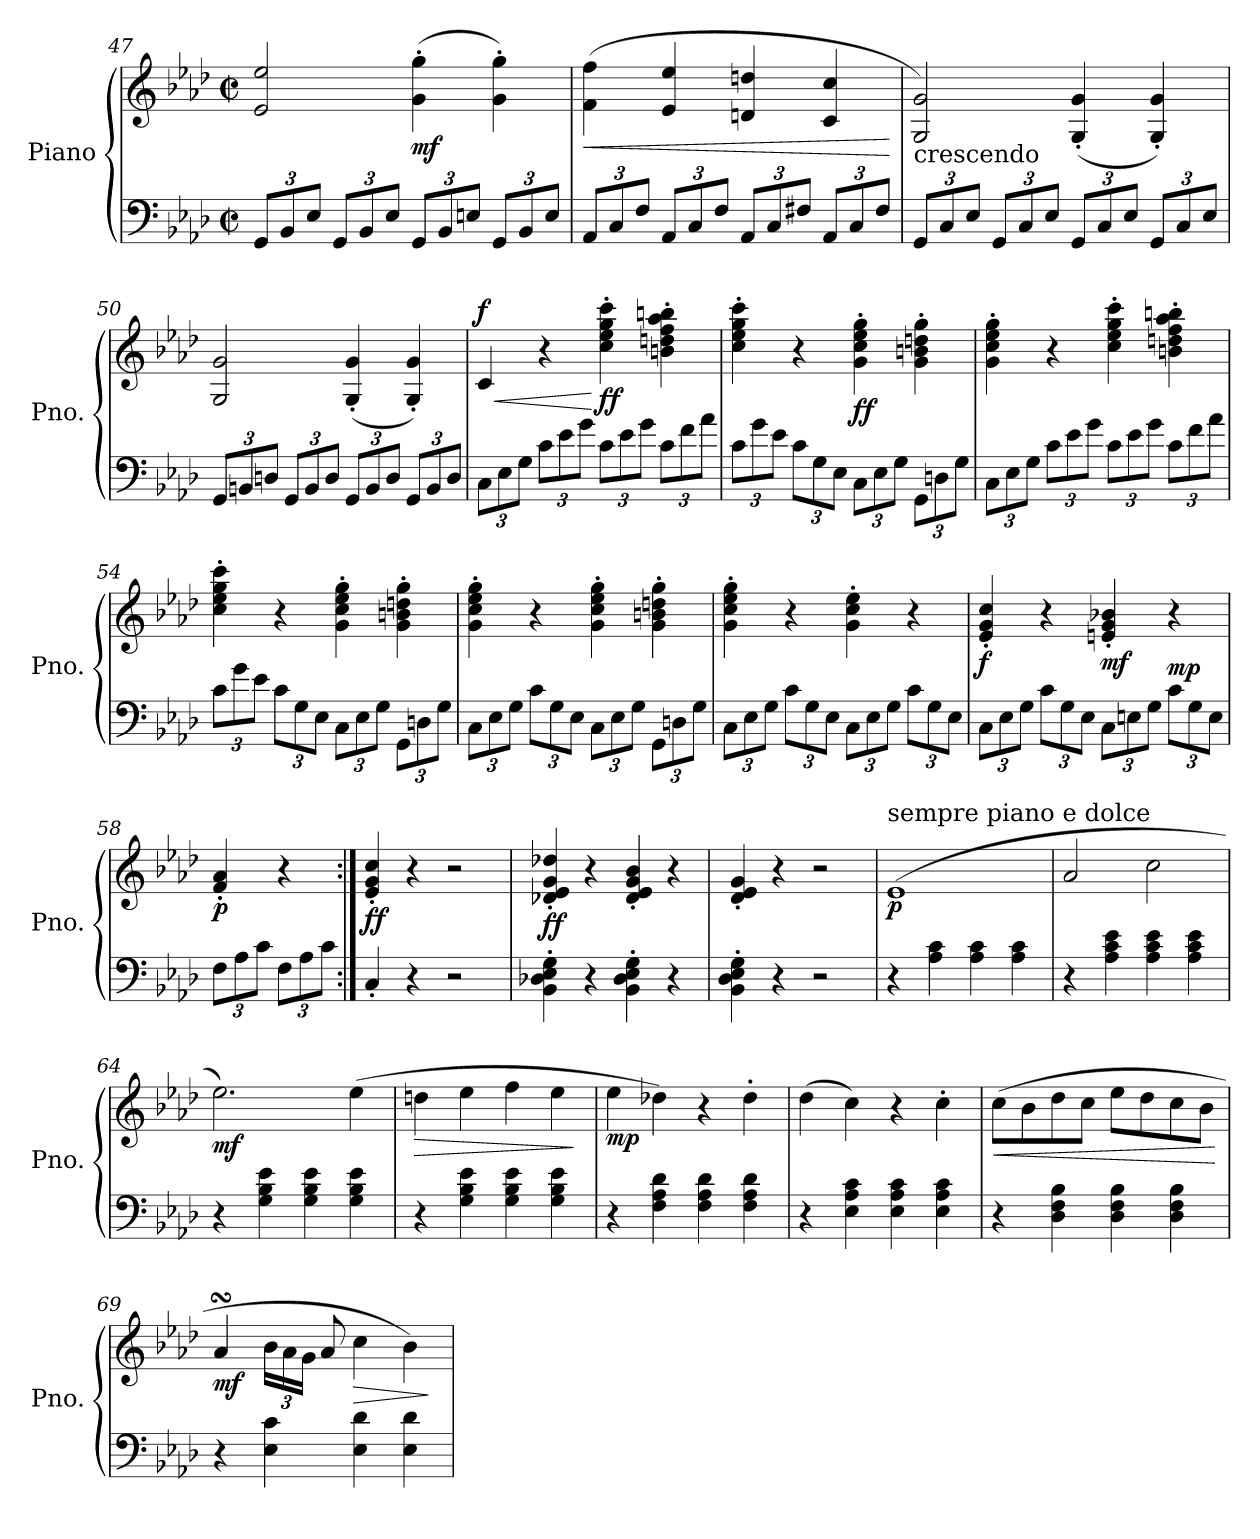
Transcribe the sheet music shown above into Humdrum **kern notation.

**kern	**kern	**dynam
*part1	*part1	*part1
*staff2	*staff1	*staff1/2
*I"Piano	*	*
*I'Pno.	*	*
*clefF4	*clefG2	*
*k[b-e-a-d-]	*k[b-e-a-d-]	*
*A-:	*A-:	*
*M2/2	*M2/2	*
*met(c|)	*met(c|)	*
*Xbrackettup	*	*
=47	=47	=47
12GG/L	2e-/ 2ee-/	.
12BB-/	.	.
12E-/J	.	.
12GG/L	.	.
12BB-/	.	.
12E-/J	.	.
!	!	!LO:DY:b
12GG/L	(4g\' 4gg\'	mf
12BB-/	.	.
12En/J	.	.
12GG/L	4g\' 4gg\')	.
12BB-/	.	.
12E/J	.	.
!!LO:LB:g=z
=48	=48	=48
!	!	!LO:HP:b
12AA-/L	(4f\ 4ff\	<
12C/	.	.
12F/J	.	.
12AA-/L	4e-/ 4ee-/	.
12C/	.	.
12F/J	.	.
12AA-/L	4dn/ 4ddn/	.
12C/	.	.
12F#X/J	.	.
12AA-/L	4c/ 4cc/	.
12C/	.	.
12F#/J	.	.
.	.	[
=49	=49	=49
!	!LO:TX:b:t=crescendo	!
12GG/L	2G/ 2g/)	.
12C/	.	.
12E-/J	.	.
12GG/L	.	.
12C/	.	.
12E-/J	.	.
12GG/L	(4G/' 4g/'	.
12C/	.	.
12E-/J	.	.
12GG/L	4G/' 4g/')	.
12C/	.	.
12E-/J	.	.
=50	=50	=50
12GG/L	2G/ 2g/	.
12BBn/	.	.
12Dn/J	.	.
12GG/L	.	.
12BB/	.	.
12D/J	.	.
12GG/L	(4G/' 4g/'	.
12BB/	.	.
12D/J	.	.
12GG/L	4G/' 4g/')	.
12BB/	.	.
12D/J	.	.
!!LO:LB:g=z
=51	=51	=51
!	!	!LO:HP:b
!	!	!LO:DY:n=1:a
12C\L	4c/	< f
12E-\	.	.
12G\J	.	.
12c\L	4r	.
12e-\	.	.
12g\J	.	.
!	!	!LO:DY:n=2:b
12c\L	4cc\' 4ee-\' 4gg\' 4ccc\'	[ ff
12e-\	.	.
12g\J	.	.
12c\L	4bn\' 4ddn\' 4ff\' 4aa-\' 4bbn\'	.
12f\	.	.
12a-\J	.	.
=52	=52	=52
12c\L	4cc\' 4ee-\' 4gg\' 4ccc\'	.
12g\	.	.
12e-\J	.	.
12c\L	4r	.
12G\	.	.
12E-\J	.	.
!	!	!LO:DY:b
12C\L	4g\' 4cc\' 4ee-\' 4gg\'	ff
12E-\	.	.
12G\J	.	.
12GG\L	4g\' 4bn\' 4ddn\' 4gg\'	.
12Dn\	.	.
12G\J	.	.
=53	=53	=53
12C\L	4g\' 4cc\' 4ee-\' 4gg\'	.
12E-\	.	.
12G\J	.	.
12c\L	4r	.
12e-\	.	.
12g\J	.	.
12c\L	4cc\' 4ee-\' 4gg\' 4ccc\'	.
12e-\	.	.
12g\J	.	.
12c\L	4bn\' 4ddn\' 4ff\' 4aa-\' 4bbn\'	.
12f\	.	.
12a-\J	.	.
!!LO:LB:g=z
=54	=54	=54
12c\L	4cc\' 4ee-\' 4gg\' 4ccc\'	.
12g\	.	.
12e-\J	.	.
12c\L	4r	.
12G\	.	.
12E-\J	.	.
12C\L	4g\' 4cc\' 4ee-\' 4gg\'	.
12E-\	.	.
12G\J	.	.
12GG\L	4g\' 4bn\' 4ddn\' 4gg\'	.
12Dn\	.	.
12G\J	.	.
=55	=55	=55
12C\L	4g\' 4cc\' 4ee-\' 4gg\'	.
12E-\	.	.
12G\J	.	.
12c\L	4r	.
12G\	.	.
12E-\J	.	.
12C\L	4g\' 4cc\' 4ee-\' 4gg\'	.
12E-\	.	.
12G\J	.	.
12GG\L	4g\' 4bn\' 4ddn\' 4gg\'	.
12Dn\	.	.
12G\J	.	.
=56	=56	=56
12C\L	4g\' 4cc\' 4ee-\' 4gg\'	.
12E-\	.	.
12G\J	.	.
12c\L	4r	.
12G\	.	.
12E-\J	.	.
12C\L	4g\' 4cc\' 4ee-\'	.
12E-\	.	.
12G\J	.	.
12c\L	4r	.
12G\	.	.
12E-\J	.	.
!!LO:LB:g=z
=57	=57	=57
!	!	!LO:DY:b
12C\L	4e-/' 4g/' 4cc/'	f
12E-\	.	.
12G\J	.	.
12c\L	4r	.
12G\	.	.
12E-\J	.	.
!	!	!LO:DY:b
12C\L	4en/' 4g/' 4b-X/'	mf
12En\	.	.
12G\J	.	.
!	!	!LO:DY:a=2
12c\L	4r	mp
12G\	.	.
12E\J	.	.
=58	=58	=58
!	!	!LO:DY:b
12F\L	4f/' 4a-/'	p
12A-\	.	.
12c\J	.	.
12F\L	4r	.
12A-\	.	.
12c\J	.	.
=59:|!	=59:|!	=59:|!
!	!	!LO:DY:b
4C'/	4e-/' 4g/' 4cc/'	ff
4r	4r	.
2r	2r	.
=60	=60	=60
!	!	!LO:DY:b
4BB-\' 4D-X\' 4E-\' 4G\'	4d-X/' 4e-/' 4g/' 4dd-X/'	ff
4r	4r	.
4BB-\' 4D-\' 4E-\' 4G\'	4d-/' 4e-/' 4g/' 4b-/'	.
4r	4r	.
=61	=61	=61
4BB-\' 4D-\' 4E-\' 4G\'	4d-/' 4e-/' 4g/'	.
4r	4r	.
2r	2r	.
=62	=62	=62
!	!LO:TX:a:t=sempre piano e dolce	!
!	!	!LO:DY:b
4r	(1e-	p
4A-\ 4c\	.	.
4A-\ 4c\	.	.
4A-\ 4c\	.	.
=63	=63	=63
4r	2a-/	.
4A-\ 4c\ 4e-\	.	.
4A-\ 4c\ 4e-\	2cc\	.
4A-\ 4c\ 4e-\	.	.
!!LO:PB:g=z
=64	=64	=64
!	!	!LO:DY:b
4r	2.ee-\)	mf
4G\ 4B-\ 4e-\	.	.
4G\ 4B-\ 4e-\	.	.
4G\ 4B-\ 4e-\	(4ee-\	.
=65	=65	=65
!	!	!LO:HP:b
4r	4ddn\	>
4G\ 4B-\ 4e-\	4ee-\	.
4G\ 4B-\ 4e-\	4ff\	.
4G\ 4B-\ 4e-\	4ee-\	.
.	.	]
=66	=66	=66
!	!	!LO:DY:b
4r	4ee-\	mp
4F\ 4A-\ 4d-\	4dd-X\)	.
4F\ 4A-\ 4d-\	4r	.
4F\ 4A-\ 4d-\	4dd-'\	.
=67	=67	=67
4r	(4dd-\	.
4E-\ 4A-\ 4c\	4cc\)	.
4E-\ 4A-\ 4c\	4r	.
4E-\ 4A-\ 4c\	4cc'\	.
=68	=68	=68
!	!	!LO:HP:b
4r	(8cc\L	<
.	8b-\	.
4D-\ 4F\ 4B-\	8dd-\	.
.	8cc\J	.
4D-\ 4F\ 4B-\	8ee-\L	.
.	8dd-\	.
4D-\ 4F\ 4B-\	8cc\	.
.	8b-\J	.
.	.	[
=69	=69	=69
!	!	!LO:DY:b
4r	4a-sSSs/	mf
*	*Xbrackettup	*
4E-\ 4c\	24b-\LL	.
.	24a-\	.
.	24g\JJ	.
.	8a-/	.
!	!	!LO:HP:b
4E-\ 4d-\	4cc\	>
4E-\ 4d-\	4b-\)	.
.	.	]
=	=	=
*-	*-	*-
